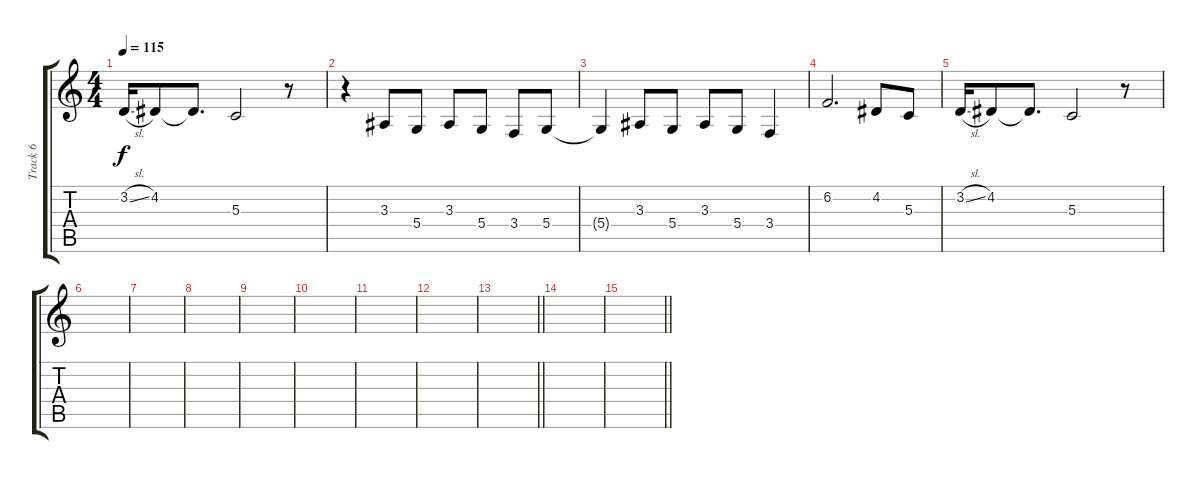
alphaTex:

\track ("Track 6" "Track 6") {instrument choiraahs}
\staff {score tabs}
\tuning (E4 B3 G3 D3 A2 E2) {hide}
\ts (4 4)
\tempo 115
\clef g2
\ks c
3.2{sl}.16{dy f} 4.2.8 4.2{t}.8{d} 5.3.2 r.8 |
r.4 3.3.8 5.4.8 3.3.8 5.4.8 3.4.8 5.4.8 |
5.4{t}.4 3.3.8 5.4.8 3.3.8 5.4.8 3.4.4 |
6.2.2{d} 4.2.8 5.3.8 |
3.2{sl}.16 4.2.8 4.2{t}.8{d} 5.3.2 r.8 |
|
|
|
|
|
|
|
\barLineRight lightlight
|
|
\barLineRight lightlight
